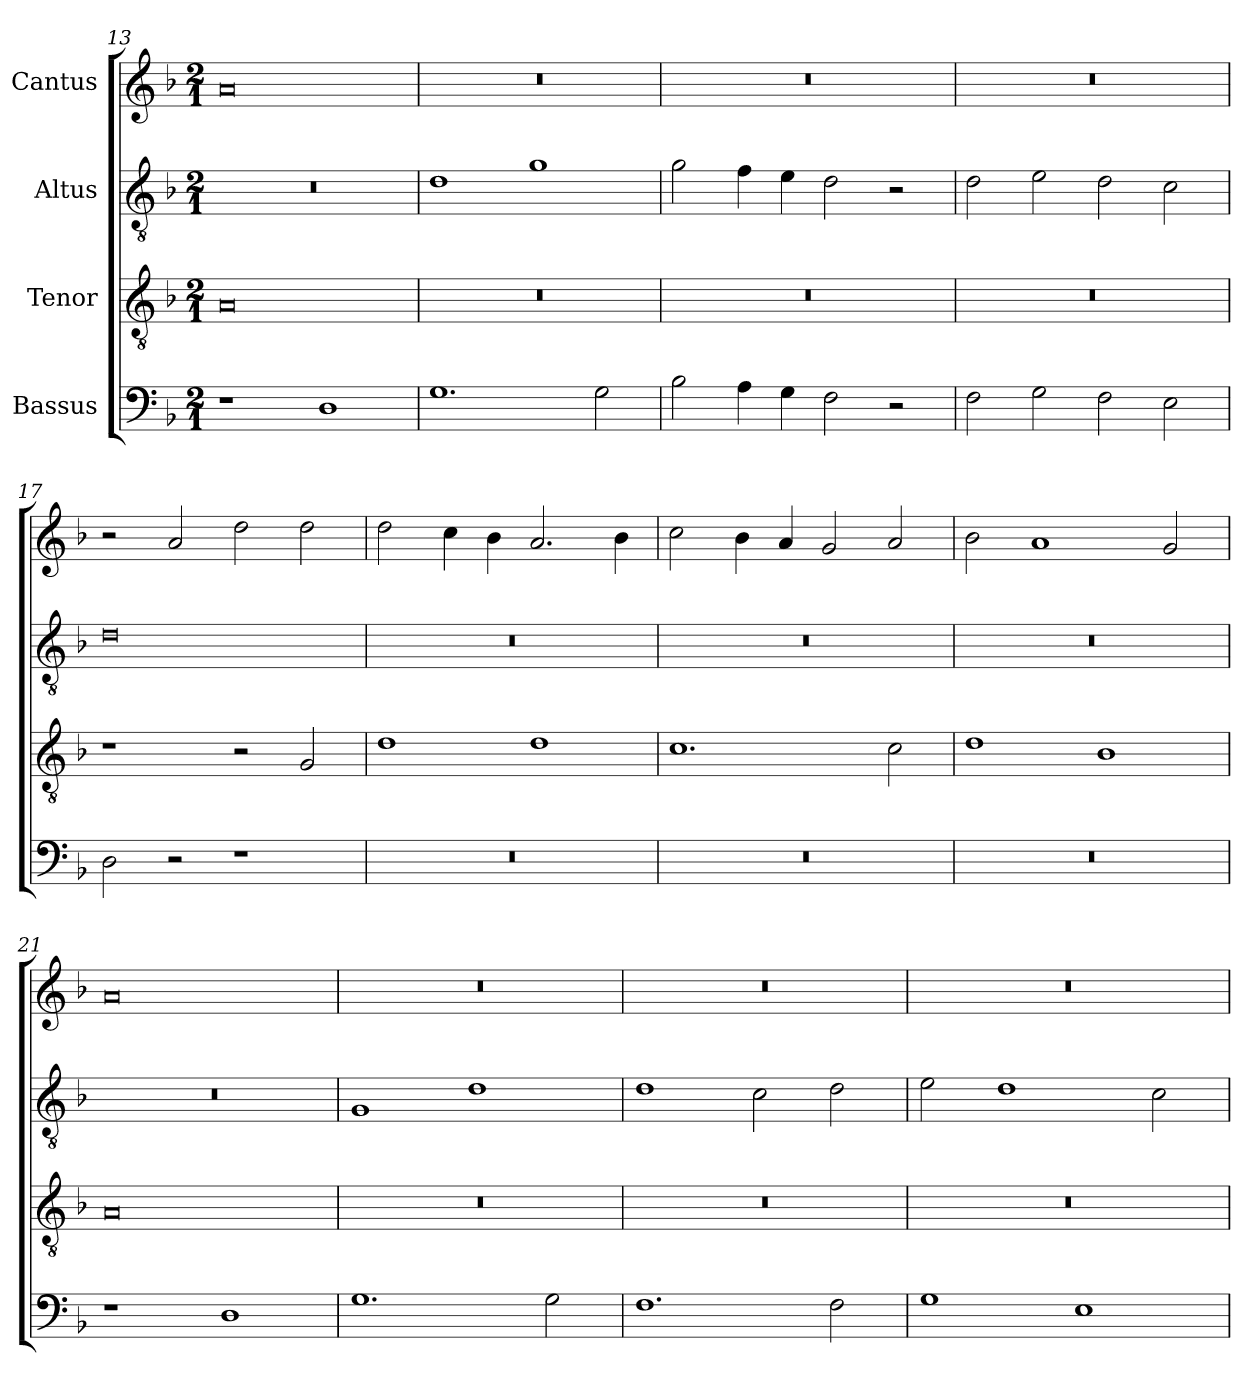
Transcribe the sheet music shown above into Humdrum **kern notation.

**kern	**kern	**kern	**kern
*part4	*part3	*part2	*part1
*staff4	*staff3	*staff2	*staff1
*I"Bassus	*I"Tenor	*I"Altus	*I"Cantus
*clefF4	*clefGv2	*clefGv2	*clefG2
*	*ITrd7c12	*ITrd7c12	*
*k[b-]	*k[b-]	*k[b-]	*k[b-]
*F:	*F:	*F:	*F:
*M2/1	*M2/1	*M2/1	*M2/1
=13	=13	=13	=13
!	!	!LO:N:vis=1	!
1r	0AAi	0r	0ai
1Di	.	.	.
=14	=14	=14	=14
!	!LO:N:vis=1	!	!LO:N:vis=1
1.Gi	0r	1Di	0r
.	.	1Gi	.
2Gi\	.	.	.
=15	=15	=15	=15
!	!LO:N:vis=1	!	!LO:N:vis=1
2B-i\	0r	2Gi\	0r
4Ai\	.	4Fi\	.
4Gi\	.	4Ei\	.
2Fi\	.	2Di\	.
2r	.	2r	.
=16	=16	=16	=16
!	!LO:N:vis=1	!	!LO:N:vis=1
2Fi\	0r	2Di\	0r
2Gi\	.	2Ei\	.
2Fi\	.	2Di\	.
2Ei\	.	2Ci\	.
=17	=17	=17	=17
2Di\	1r	0Di	2r
2r	.	.	2ai/
1r	2r	.	2ddi\
.	2GGi/	.	2ddi\
!!LO:LB:g=z
=18	=18	=18	=18
!LO:N:vis=1	!	!LO:N:vis=1	!
0r	1Di	0r	2ddi\
.	.	.	4cci\
.	.	.	4b-i\
.	1Di	.	2.ai/
.	.	.	4b-i\
=19	=19	=19	=19
!LO:N:vis=1	!	!LO:N:vis=1	!
0r	1.Ci	0r	2cci\
.	.	.	4b-i\
.	.	.	4ai/
.	.	.	2gi/
.	2Ci\	.	2ai/
=20	=20	=20	=20
!LO:N:vis=1	!	!LO:N:vis=1	!
0r	1Di	0r	2b-i\
.	.	.	1ai
.	1BB-i	.	.
.	.	.	2gi/
=21	=21	=21	=21
!	!	!LO:N:vis=1	!
1r	0AAi	0r	0ai
1Di	.	.	.
=22	=22	=22	=22
!	!LO:N:vis=1	!	!LO:N:vis=1
1.Gi	0r	1GGi	0r
.	.	1Di	.
2Gi\	.	.	.
=23	=23	=23	=23
!	!LO:N:vis=1	!	!LO:N:vis=1
1.Fi	0r	1Di	0r
.	.	2Ci\	.
2Fi\	.	2Di\	.
!!LO:LB:g=z
=24	=24	=24	=24
!	!LO:N:vis=1	!	!LO:N:vis=1
1Gi	0r	2Ei\	0r
.	.	1Di	.
1Ei	.	.	.
.	.	2Ci\	.
=	=	=	=
*-	*-	*-	*-
